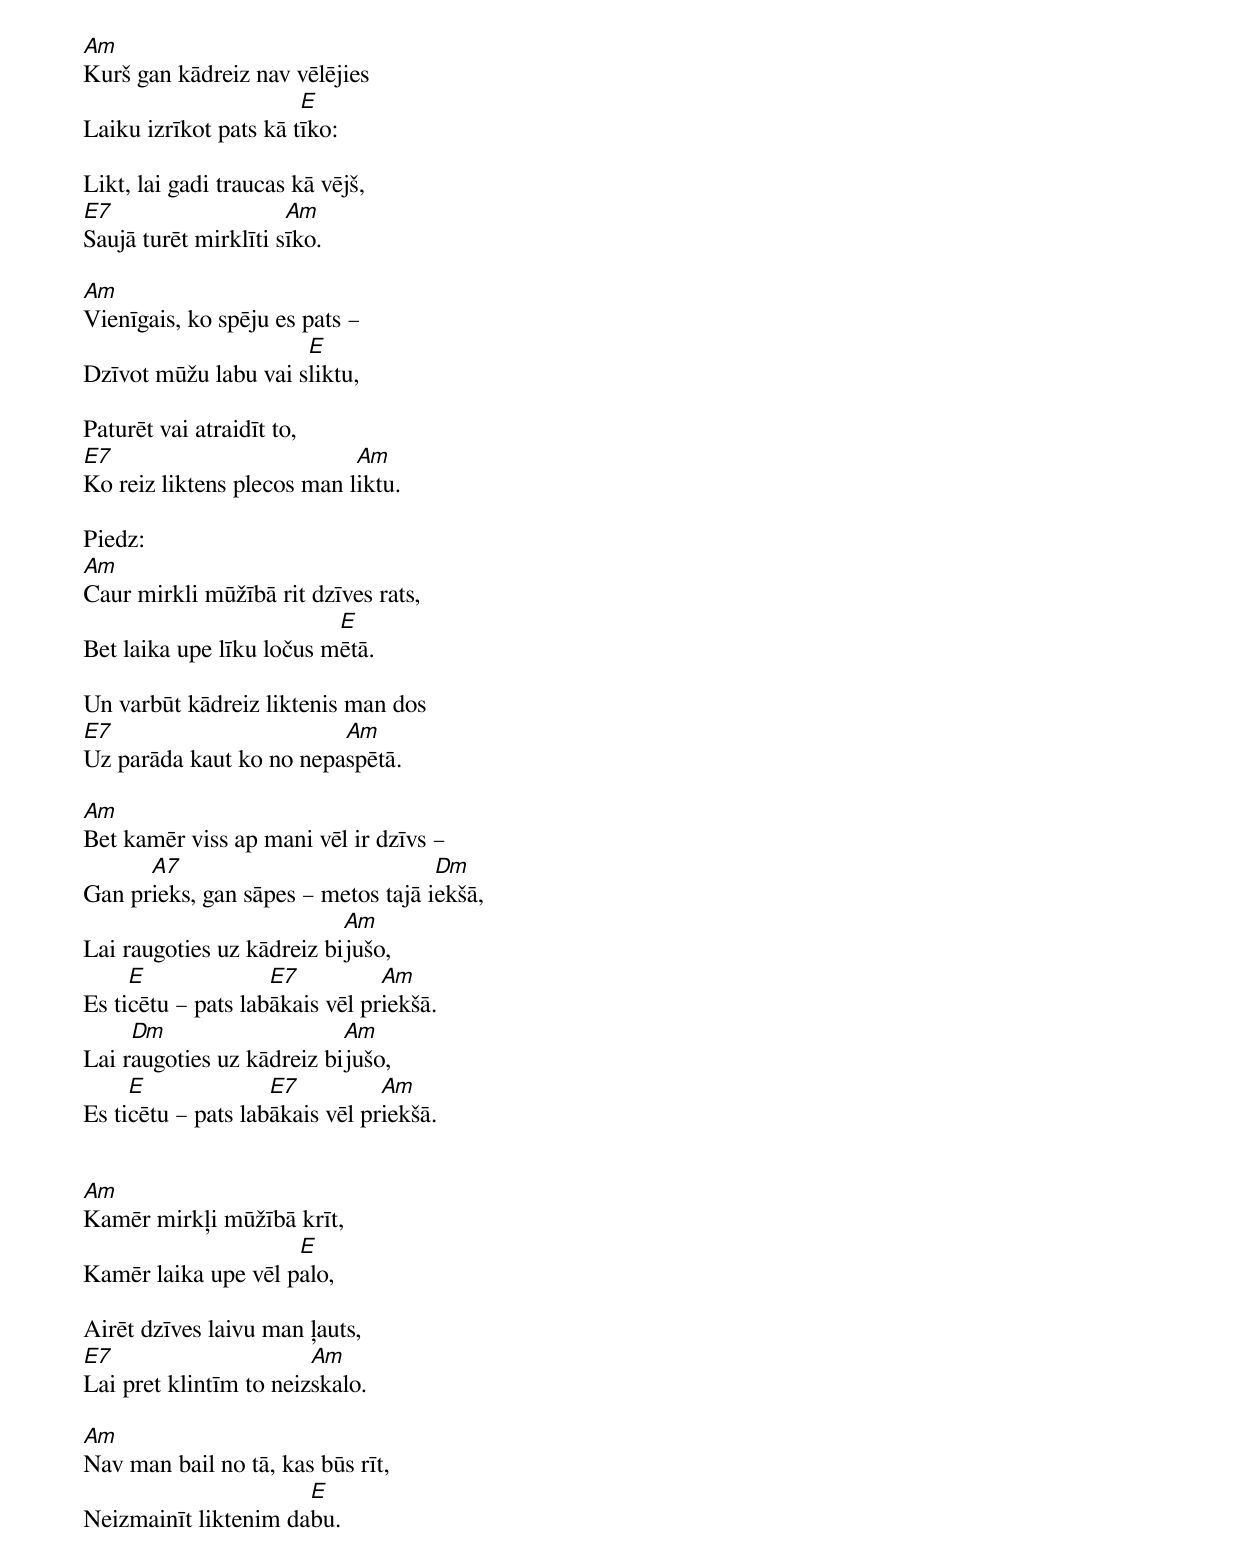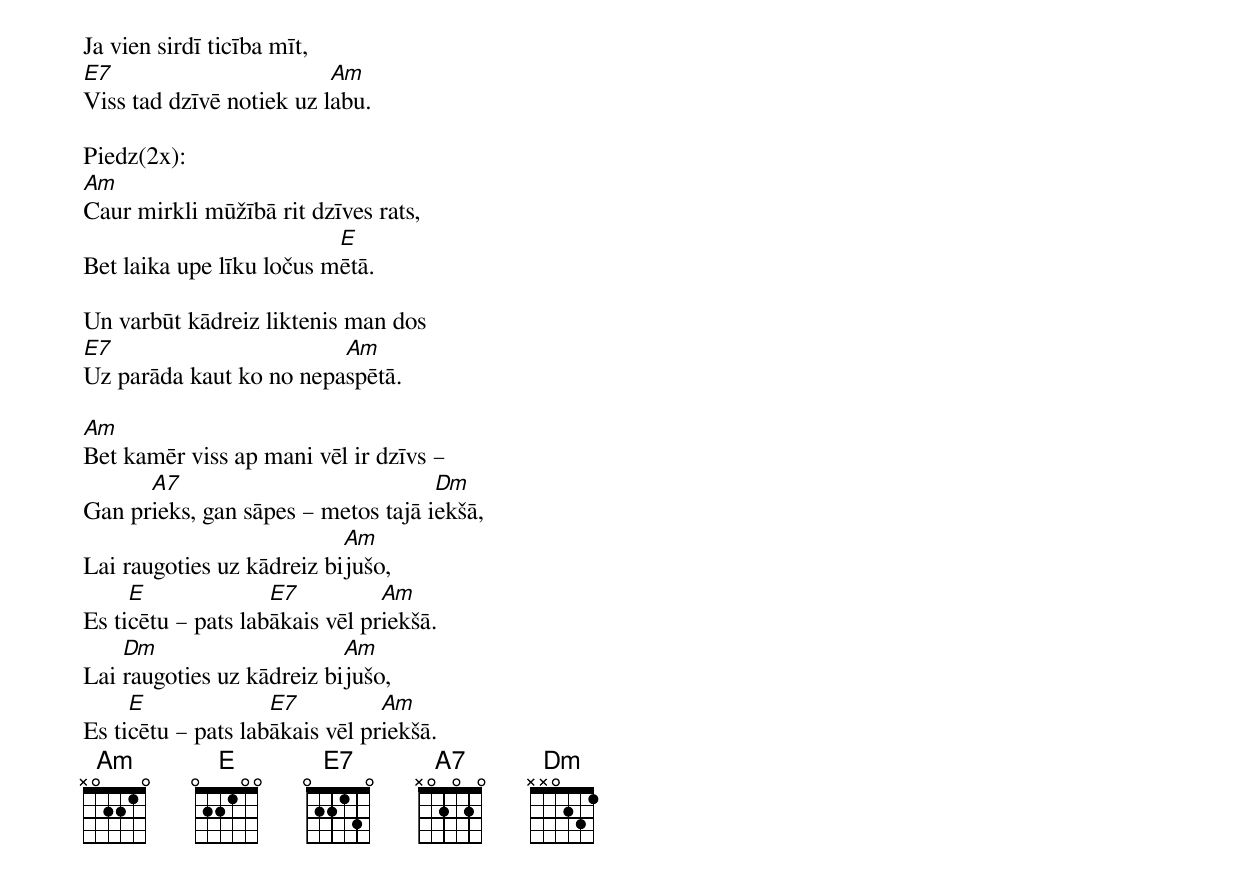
Am
Kurš gan kādreiz nav vēlējies
                       E
Laiku izrīkot pats kā tīko:

Likt, lai gadi traucas kā vējš,
E7                    Am
Saujā turēt mirklīti sīko.

Am
Vienīgais, ko spēju es pats –
                      E
Dzīvot mūžu labu vai sliktu,

Paturēt vai atraidīt to,
E7                          Am
Ko reiz liktens plecos man liktu.

Piedz:
Am
Caur mirkli mūžībā rit dzīves rats,
                          E
Bet laika upe līku ločus mētā.

Un varbūt kādreiz liktenis man dos
E7                       Am
Uz parāda kaut ko no nepaspētā.

Am
Bet kamēr viss ap mani vēl ir dzīvs –
      A7                            Dm
Gan prieks, gan sāpes – metos tajā iekšā,
                           Am
Lai raugoties uz kādreiz bijušo,
     E              E7          Am
Es ticētu – pats labākais vēl priekšā.
     Dm                    Am
Lai raugoties uz kādreiz bijušo,
     E              E7          Am
Es ticētu – pats labākais vēl priekšā.


Am
Kamēr mirkļi mūžībā krīt,
                     E
Kamēr laika upe vēl palo,

Airēt dzīves laivu man ļauts,
E7                      Am
Lai pret klintīm to neizskalo.

Am
Nav man bail no tā, kas būs rīt,
                      E
Neizmainīt liktenim dabu.

Ja vien sirdī ticība mīt,
E7                        Am
Viss tad dzīvē notiek uz labu.

Piedz(2x):
Am
Caur mirkli mūžībā rit dzīves rats,
                          E
Bet laika upe līku ločus mētā.

Un varbūt kādreiz liktenis man dos
E7                       Am
Uz parāda kaut ko no nepaspētā.

Am
Bet kamēr viss ap mani vēl ir dzīvs –
      A7                            Dm
Gan prieks, gan sāpes – metos tajā iekšā,
                           Am
Lai raugoties uz kādreiz bijušo,
     E              E7          Am
Es ticētu – pats labākais vēl priekšā.
    Dm                     Am
Lai raugoties uz kādreiz bijušo,
     E              E7          Am
Es ticētu – pats labākais vēl priekšā.
